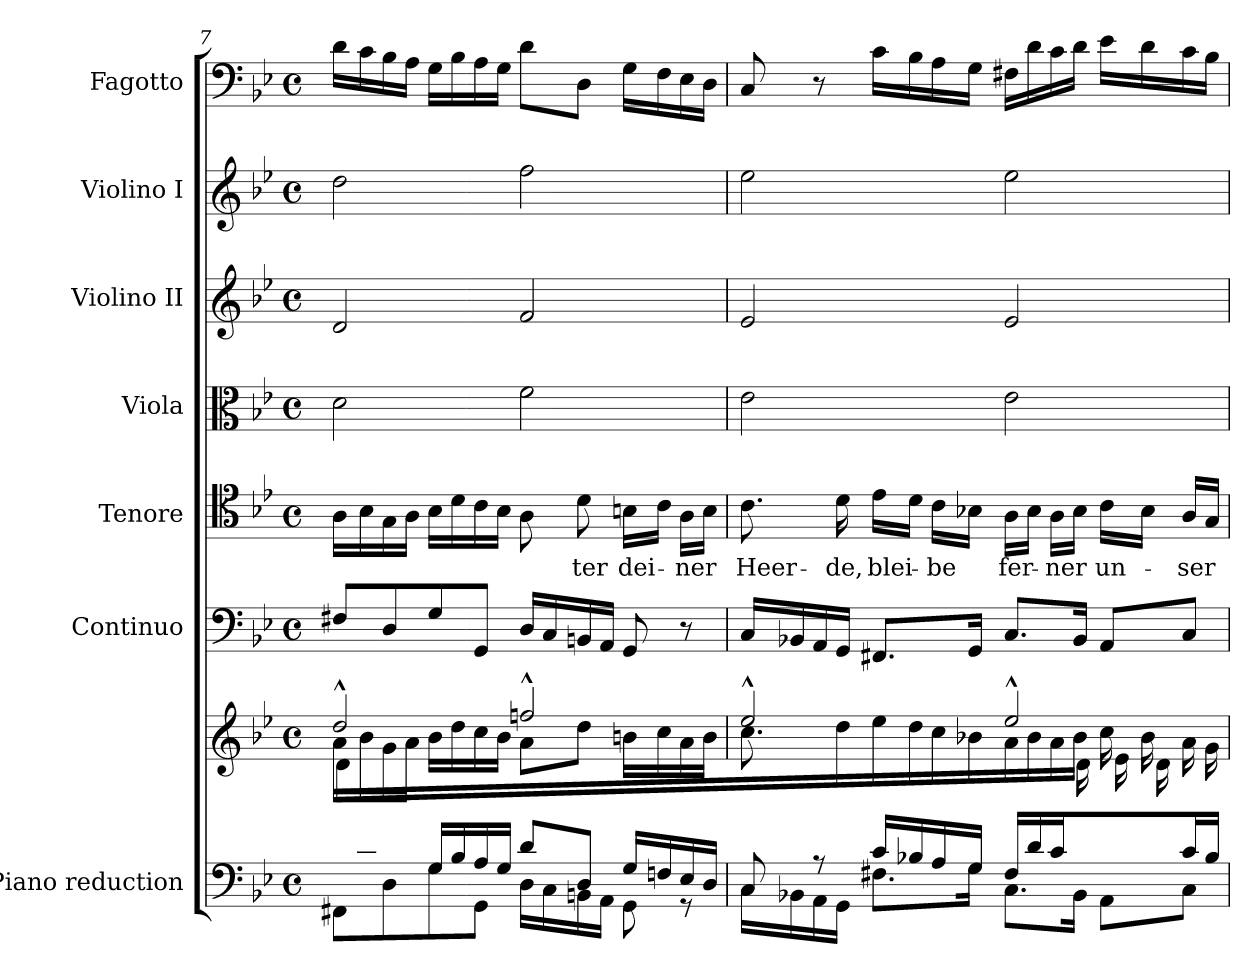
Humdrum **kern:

**kern	**kern	**kern	**kern	**text	**kern	**kern	**kern	**kern
*part7	*part7	*part6	*part5	*part5	*part4	*part3	*part2	*part1
*staff8	*staff7	*staff6	*staff5	*staff5	*staff4	*staff3	*staff2	*staff1
*I"Piano reduction	*	*I"Continuo	*I"Tenore	*	*I"Viola	*I"Violino II	*I"Violino I	*I"Fagotto
*I'Pno	*	*	*	*	*I'Vla	*I'Vln	*I'Vln	*
*clefF4	*clefG2	*clefF4	*clefC4	*	*clefC3	*clefG2	*clefG2	*clefF4
*k[b-e-]	*k[b-e-]	*k[b-e-]	*k[b-e-]	*	*k[b-e-]	*k[b-e-]	*k[b-e-]	*k[b-e-]
*M4/4	*M4/4	*M4/4	*M4/4	*	*M4/4	*M4/4	*M4/4	*M4/4
*met(c)	*met(c)	*met(c)	*met(c)	*	*met(c)	*met(c)	*met(c)	*met(c)
=7	=7	=7	=7	=7	=7	=7	=7	=7
*^	*^	*	*	*	*	*	*	*
*	*	*	*^	*	*	*	*	*	*	*
16ryy	8FF#X\L	2dd^^/	16a\LL	16d\LL	8F#X/L	16A\LL	.	2d\	2d/	2dd\	16d\LL
16c/	.	.	16b-\	2...ryy	.	16B-\	.	.	.	.	16c\
16B-/	8D\	.	16g\	.	8D/	16G\	.	.	.	.	16B-\
16A/JJ	.	.	16a\JJ	.	.	16A\JJ	.	.	.	.	16A\JJ
16G/LL	8G\	.	16b-\LL	.	8G/	16B-\LL	.	.	.	.	16G\LL
16B-/	.	.	16dd\	.	.	16d\	.	.	.	.	16B-\
16A/	8GG\J	.	16cc\	.	8GG/J	16c\	.	.	.	.	16A\
16G/JJ	.	.	16b-\JJ	.	.	16B-\JJ	.	.	.	.	16G\JJ
8d/L	16D\LL	2ffn^^/	8a\L	.	16D/LL	8A\	.	2f\	2f/	2ff\	8d\L
.	16C\	.	.	.	16C/	.	.	.	.	.	.
!	!	!	!	!	!	!	!LO:LY:b	!	!	!	!
8D/J	16BBn\	.	8dd\J	.	16BBn/	8d\	-ter	.	.	.	8D\J
.	16AA\JJ	.	.	.	16AA/JJ	.	.	.	.	.	.
!	!	!	!	!	!	!	!LO:LY:b	!	!	!	!
16G/LL	8GG\	.	16bn\LL	.	8GG/	16Bn\LL	dei-	.	.	.	16G\LL
16Fn/	.	.	16cc\	.	.	16c\JJ	.	.	.	.	16F\
!	!	!	!	!	!	!	!LO:LY:b	!	!	!	!
16E-/	8r	.	16a\	.	8r	16A\LL	-ner	.	.	.	16E-\
16D/JJ	.	.	16b\JJ	.	.	16B\JJ	.	.	.	.	16D\JJ
=8	=8	=8	=8	=8	=8	=8	=8	=8	=8	=8	=8
!	!	!	!	!	!	!	!LO:LY:b	!	!	!	!
8C/	16C\LL	2ee-^^/	8.cc\L	8.ryy	16C/LL	8.c\	Heer-	2e-\	2e-/	2ee-\	8C/
.	16BB-X\	.	.	.	16BB-X/	.	.	.	.	.	.
8r	16AA\	.	.	.	16AA/	.	.	.	.	.	8r
*	*	*	*v	*v	*	*	*	*	*	*	*
!	!	!	!	!	!	!LO:LY:b	!	!	!	!
.	16GG\JJ	.	16dd\Jk	16GG/JJ	16d\	-de,	.	.	.	.
!	!	!	!	!	!	!LO:LY:b	!	!	!	!
16c/LL	8.F#X\L	.	16ee-\LL	8.FF#X/L	16e-\LL	blei-	.	.	.	16c\LL
16B-X/	.	.	16dd\	.	16d\JJ	.	.	.	.	16B-\
!	!	!	!	!	!	!LO:LY:b	!	!	!	!
16A/	.	.	16cc\	.	16c\LL	-be	.	.	.	16A\
16G/JJ	16G\Jk	.	16b-X\JJ	16GG/Jk	16B-X\JJ	.	.	.	.	16G\JJ
!	!	!	!	!	!	!LO:LY:b	!	!	!	!
16F#/LL	8.C\L	2ee-^^/	16a\LL	8.C/L	16A\LL	fer-	2e-\	2e-/	2ee-\	16F#X\LL
16d/	.	.	16b-\	.	16B-\JJ	.	.	.	.	16d\
!	!	!	!	!	!	!LO:LY:b	!	!	!	!
16c/	.	.	16a\	.	16A\LL	-ner	.	.	.	16c\
*	*	*	*^	*	*	*	*	*	*	*
8.ryy	16BB-\Jk	.	16b-\JJ	16d\JJ	16BB-/Jk	16B-\JJ	.	.	.	.	16d\JJ
!	!	!	!	!	!	!	!LO:LY:b	!	!	!	!
.	8AA\L	.	16cc\LL	16e-\LL	8AA/L	16c\LL	un-	.	.	.	16e-\LL
.	.	.	16b-\	16d\	.	16B-\JJ	.	.	.	.	16d\
!	!	!	!	!	!	!	!LO:LY:b	!	!	!	!
16c/	8C\J	.	16a\	8ryy	8C/J	16A/LL	-ser	.	.	.	16c\
16B-/JJ	.	.	16g\JJ	.	.	16G/JJ	.	.	.	.	16B-\JJ
*v	*v	*	*	*	*	*	*	*	*	*	*
*	*v	*v	*v	*	*	*	*	*	*	*
=	=	=	=	=	=	=	=	=
*-	*-	*-	*-	*-	*-	*-	*-	*-
